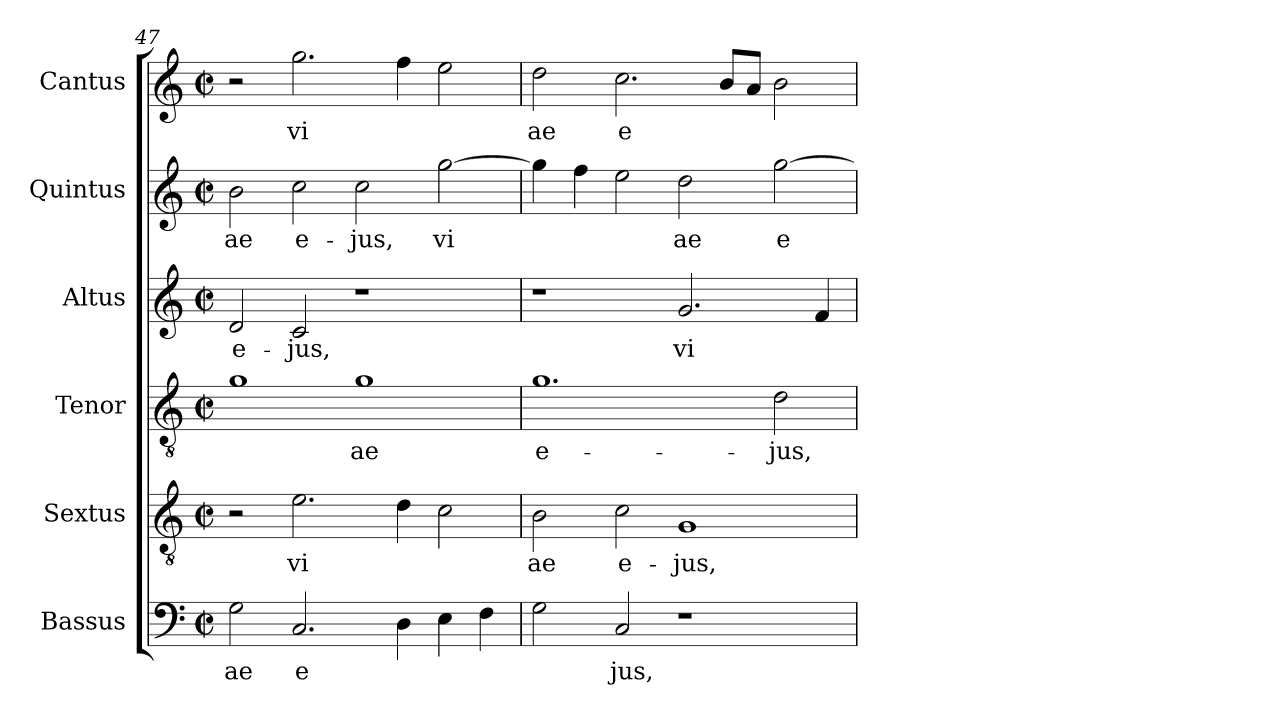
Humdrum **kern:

**kern	**text	**kern	**text	**kern	**text	**kern	**text	**kern	**text	**kern	**text
*part6	*part6	*part5	*part5	*part4	*part4	*part3	*part3	*part2	*part2	*part1	*part1
*staff6	*staff6	*staff5	*staff5	*staff4	*staff4	*staff3	*staff3	*staff2	*staff2	*staff1	*staff1
*I"Bassus	*	*I"Sextus	*	*I"Tenor	*	*I"Altus	*	*I"Quintus	*	*I"Cantus	*
!!LO:PB:g=z
*clefF4	*	*clefGv2	*	*clefGv2	*	*clefG2	*	*clefG2	*	*clefG2	*
*k[]	*	*k[]	*	*k[]	*	*k[]	*	*k[]	*	*k[]	*
*C:	*	*C:	*	*C:	*	*C:	*	*C:	*	*C:	*
*M2/2	*	*M2/2	*	*M2/2	*	*M2/2	*	*M2/2	*	*M2/2	*
*met(c|)	*	*met(c|)	*	*met(c|)	*	*met(c|)	*	*met(c|)	*	*met(c|)	*
=47	=47	=47	=47	=47	=47	=47	=47	=47	=47	=47	=47
!	!LO:LY:b:cj	!	!	!	!LO:LY:b:cj	!	!LO:LY:b:cj	!	!LO:LY:b:cj	!	!
2G\	-ae	2r	.	1g	.	2d/	e-	2b\	-ae	2r	.
!	!LO:LY:b:cj	!	!LO:LY:b:cj	!	!	!	!LO:LY:b:cj	!	!LO:LY:b:cj	!	!LO:LY:b:cj
2.C/	e	2.e\	vi-	.	.	2c/	-jus,	2cc\	e-	2.gg\	vi-
!	!	!	!	!	!LO:LY:b:cj	!	!	!	!LO:LY:b:cj	!	!
.	.	.	.	1g	ae	1r	.	2cc\	-jus,	.	.
!	!LO:LY:b:cj	!	!LO:LY:b:cj	!	!	!	!	!	!	!	!LO:LY:b:cj
4D\	.	4d\	--	.	.	.	.	.	.	4ff\	--
!	!LO:LY:b:cj	!	!LO:LY:b:cj	!	!	!	!	!	!LO:LY:b:cj	!	!LO:LY:b:cj
4E\	.	2c\	--	.	.	.	.	[>2gg\	vi-	2ee\	--
!	!LO:LY:b:cj	!	!	!	!	!	!	!	!	!	!
4F\	.	.	.	.	.	.	.	.	.	.	.
=48	=48	=48	=48	=48	=48	=48	=48	=48	=48	=48	=48
!	!LO:LY:b:cj	!	!LO:LY:b:cj	!	!LO:LY:b:cj	!	!	!	!LO:LY:b:cj	!	!LO:LY:b:cj
2G\	.	2B\	-ae	1.g	e-	1r	.	4gg\]	--	2dd\	-ae
!	!	!	!	!	!	!	!	!	!LO:LY:b:cj	!	!
.	.	.	.	.	.	.	.	4ff\	--	.	.
!	!LO:LY:b:cj	!	!LO:LY:b:cj	!	!	!	!	!	!LO:LY:b:cj	!	!LO:LY:b:cj
2C/	jus,	2c\	e-	.	.	.	.	2ee\	--	2.cc\	e-
!	!	!	!LO:LY:b:cj	!	!	!	!LO:LY:b:cj	!	!LO:LY:b:cj	!	!
1r	.	1G	-jus,	.	.	2.g/	vi-	2dd\	-ae	.	.
!	!	!	!	!	!	!	!	!	!	!	!LO:LY:b:cj
.	.	.	.	.	.	.	.	.	.	8b/L	--
!	!	!	!	!	!	!	!	!	!	!	!LO:LY:b:cj
.	.	.	.	.	.	.	.	.	.	8a/J	--
!	!	!	!	!	!LO:LY:b:cj	!	!	!	!LO:LY:b:cj	!	!LO:LY:b:cj
.	.	.	.	2d\	-jus,	.	.	[>2gg\	e-	2b\	--
!	!	!	!	!	!	!	!LO:LY:b:cj	!	!	!	!
.	.	.	.	.	.	4f/	--	.	.	.	.
=	=	=	=	=	=	=	=	=	=	=	=
*-	*-	*-	*-	*-	*-	*-	*-	*-	*-	*-	*-
